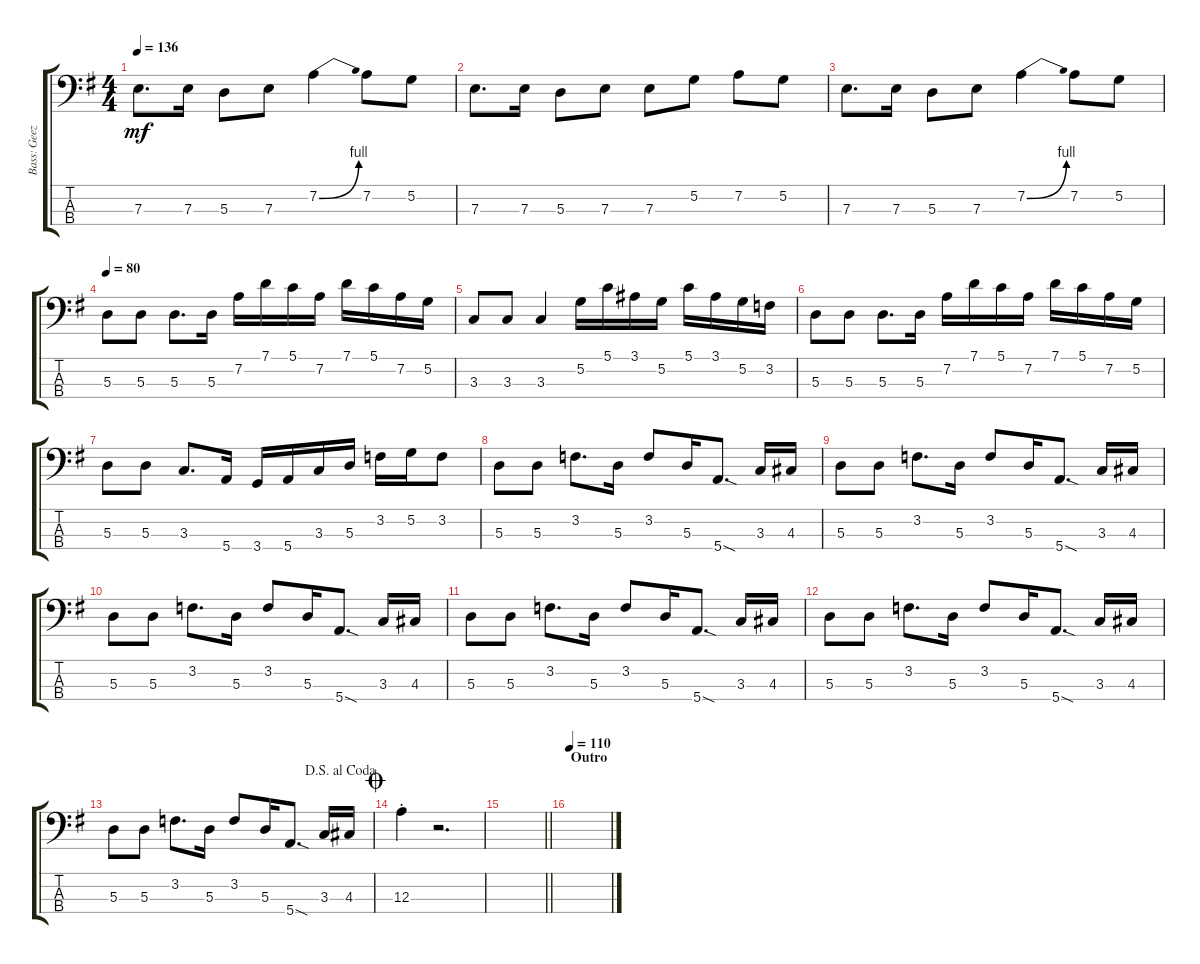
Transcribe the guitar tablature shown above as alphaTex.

\track ("Bass: Geezer" "Bass: Geez") {instrument electricbassfinger}
\staff {score tabs}
\tuning (G2 D2 A1 E1) {hide}
\ts (4 4)
\tempo 136
\clef f4
\ks g
7.3.8{d dy mf volume 13} 7.3.16 5.3.8 7.3.8 7.2{be (bend 0 0 60 4)}.4 7.2.8 5.2.8 |
7.3.8{d} 7.3.16 5.3.8 7.3.8 7.3.8 5.2.8 7.2.8 5.2.8 |
7.3.8{d} 7.3.16 5.3.8 7.3.8 7.2{be (bend 0 0 60 4)}.4 7.2.8 5.2.8 |
\tempo 80
5.3.8 5.3.8 5.3.8{d} 5.3.16 7.2.16 7.1.16 5.1.16 7.2.16 7.1.16 5.1.16 7.2.16 5.2.16 |
3.3.8 3.3.8 3.3.4 5.2.16 5.1.16 3.1.16 5.2.16 5.1.16 3.1.16 5.2.16 3.2.16 |
5.3.8 5.3.8 5.3.8{d} 5.3.16 7.2.16 7.1.16 5.1.16 7.2.16 7.1.16 5.1.16 7.2.16 5.2.16 |
5.3.8 5.3.8 3.3.8{d} 5.4.16 3.4.16 5.4.16 3.3.16 5.3.16 3.2.16 5.2.16 3.2.8 |
5.3.8 5.3.8 3.2.8{d} 5.3.16 3.2.8 5.3.16 5.4{sod}.8{d} 3.3.16 4.3.16 |
5.3.8 5.3.8 3.2.8{d} 5.3.16 3.2.8 5.3.16 5.4{sod}.8{d} 3.3.16 4.3.16 |
5.3.8 5.3.8 3.2.8{d} 5.3.16 3.2.8 5.3.16 5.4{sod}.8{d} 3.3.16 4.3.16 |
5.3.8 5.3.8 3.2.8{d} 5.3.16 3.2.8 5.3.16 5.4{sod}.8{d} 3.3.16 4.3.16 |
5.3.8 5.3.8 3.2.8{d} 5.3.16 3.2.8 5.3.16 5.4{sod}.8{d} 3.3.16 4.3.16 |
\jump dalsegnoalcoda
5.3.8 5.3.8 3.2.8{d} 5.3.16 3.2.8 5.3.16 5.4{sod}.8{d} 3.3.16 4.3.16 |
\jump coda
12.3{st}.4 r.2{d} |
\barLineRight lightlight
|
\section ("" "Outro")
\tempo 110
